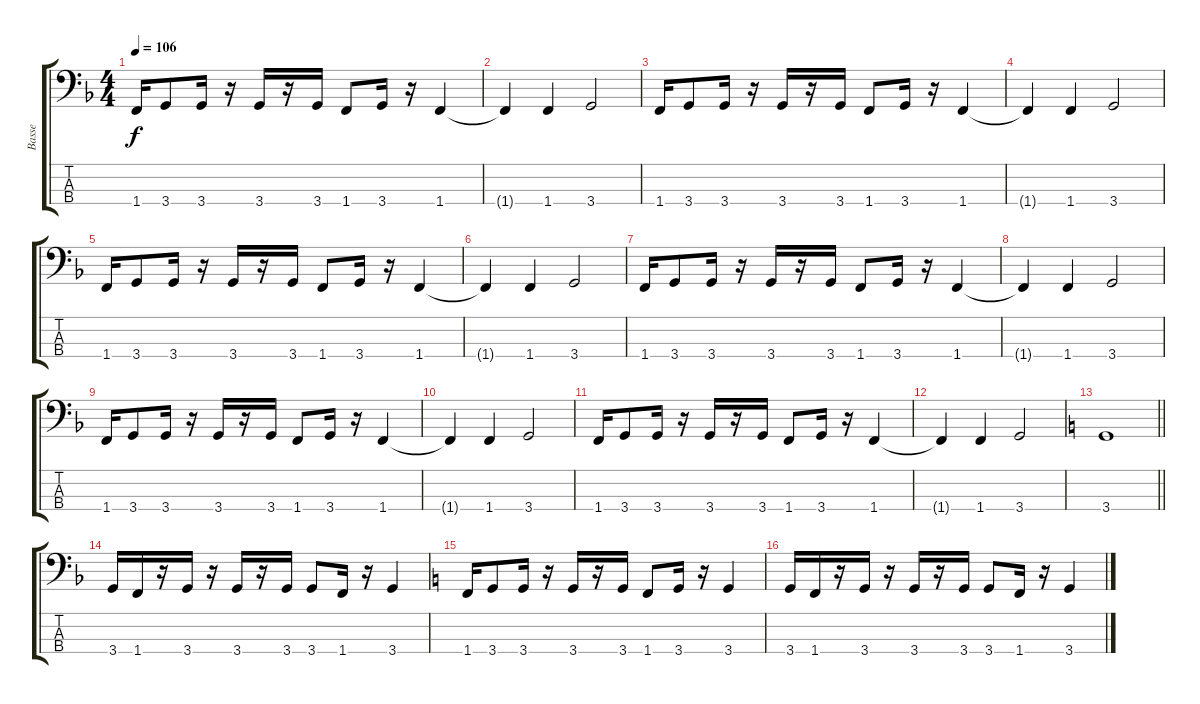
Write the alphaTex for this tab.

\track ("Basse" "Basse") {instrument electricbasspick}
\staff {score tabs}
\tuning (G2 D2 A1 E1) {hide}
\ts (4 4)
\tempo 106
\clef f4
\ks f
1.4.16{dy f} 3.4.8 3.4.16 r.16 3.4.16 r.16 3.4.16 1.4.8 3.4.16 r.16 1.4.4 |
1.4{t}.4 1.4.4 3.4.2 |
1.4.16 3.4.8 3.4.16 r.16 3.4.16 r.16 3.4.16 1.4.8 3.4.16 r.16 1.4.4 |
1.4{t}.4 1.4.4 3.4.2 |
1.4.16 3.4.8 3.4.16 r.16 3.4.16 r.16 3.4.16 1.4.8 3.4.16 r.16 1.4.4 |
1.4{t}.4 1.4.4 3.4.2 |
1.4.16 3.4.8 3.4.16 r.16 3.4.16 r.16 3.4.16 1.4.8 3.4.16 r.16 1.4.4 |
1.4{t}.4 1.4.4 3.4.2 |
1.4.16 3.4.8 3.4.16 r.16 3.4.16 r.16 3.4.16 1.4.8 3.4.16 r.16 1.4.4 |
1.4{t}.4 1.4.4 3.4.2 |
1.4.16 3.4.8 3.4.16 r.16 3.4.16 r.16 3.4.16 1.4.8 3.4.16 r.16 1.4.4 |
1.4{t}.4 1.4.4 3.4.2 |
\barLineRight lightlight
\ks c
3.4.1 |
\ks f
3.4.16 1.4.16 r.16 3.4.16 r.16 3.4.16 r.16 3.4.16 3.4.8 1.4.16 r.16 3.4.4 |
\ks c
1.4.16 3.4.8 3.4.16 r.16 3.4.16 r.16 3.4.16 1.4.8 3.4.16 r.16 3.4.4 |
3.4.16 1.4.16 r.16 3.4.16 r.16 3.4.16 r.16 3.4.16 3.4.8 1.4.16 r.16 3.4.4
